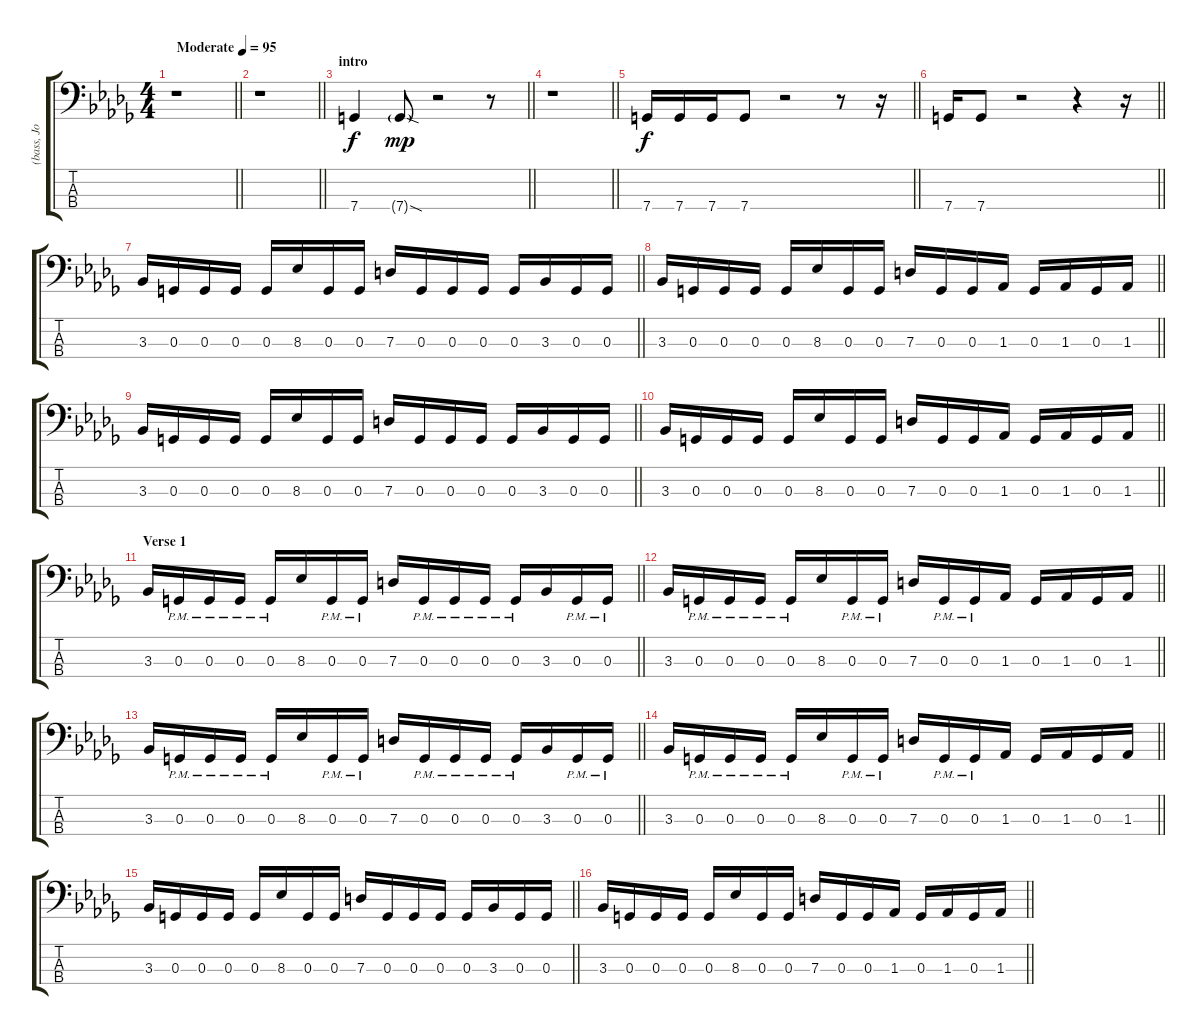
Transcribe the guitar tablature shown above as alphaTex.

\track (" (bass, John Moyer)" " (bass, Jo") {instrument electricbassfinger}
\staff {score tabs}
\tuning (F2 C2 G1 C1) {hide}
\ts (4 4)
\tempo (95 "Moderate")
\clef f4
\barLineRight lightlight
\ks db
r.1{dy f instrument electricbassfinger} |
\barLineRight lightlight
r.1 |
\section ("" "intro")
\barLineRight lightlight
7.4.4{volume 16} 7.4{sod g}.8{dy mp} r.2 r.8 |
\barLineRight lightlight
r.1 |
\barLineRight lightlight
7.4.16{dy f} 7.4.16 7.4.16 7.4.8 r.2 r.8 r.16 |
\barLineRight lightlight
7.4.16 7.4.8 r.2 r.4 r.16 |
\barLineRight lightlight
3.3.16{volume 13} 0.3.16 0.3.16 0.3.16 0.3.16 8.3.16 0.3.16 0.3.16 7.3.16 0.3.16 0.3.16 0.3.16 0.3.16 3.3.16 0.3.16 0.3.16 |
\barLineRight lightlight
3.3.16 0.3.16 0.3.16 0.3.16 0.3.16 8.3.16 0.3.16 0.3.16 7.3.16 0.3.16 0.3.16 1.3.16 0.3.16 1.3.16 0.3.16 1.3.16 |
\barLineRight lightlight
3.3.16 0.3.16 0.3.16 0.3.16 0.3.16 8.3.16 0.3.16 0.3.16 7.3.16 0.3.16 0.3.16 0.3.16 0.3.16 3.3.16 0.3.16 0.3.16 |
\barLineRight lightlight
3.3.16 0.3.16 0.3.16 0.3.16 0.3.16 8.3.16 0.3.16 0.3.16 7.3.16 0.3.16 0.3.16 1.3.16 0.3.16 1.3.16 0.3.16 1.3.16 |
\section ("" "Verse 1")
\barLineRight lightlight
3.3.16 0.3{pm}.16 0.3{pm}.16 0.3{pm}.16 0.3{pm}.16 8.3.16 0.3{pm}.16 0.3{pm}.16 7.3.16 0.3{pm}.16 0.3{pm}.16 0.3{pm}.16 0.3{pm}.16 3.3.16 0.3{pm}.16 0.3{pm}.16 |
\barLineRight lightlight
3.3.16 0.3{pm}.16 0.3{pm}.16 0.3{pm}.16 0.3{pm}.16 8.3.16 0.3{pm}.16 0.3{pm}.16 7.3.16 0.3{pm}.16 0.3{pm}.16 1.3.16 0.3.16 1.3.16 0.3.16 1.3.16 |
\barLineRight lightlight
3.3.16 0.3{pm}.16 0.3{pm}.16 0.3{pm}.16 0.3{pm}.16 8.3.16 0.3{pm}.16 0.3{pm}.16 7.3.16 0.3{pm}.16 0.3{pm}.16 0.3{pm}.16 0.3{pm}.16 3.3.16 0.3{pm}.16 0.3{pm}.16 |
\barLineRight lightlight
3.3.16 0.3{pm}.16 0.3{pm}.16 0.3{pm}.16 0.3{pm}.16 8.3.16 0.3{pm}.16 0.3{pm}.16 7.3.16 0.3{pm}.16 0.3{pm}.16 1.3.16 0.3.16 1.3.16 0.3.16 1.3.16 |
\barLineRight lightlight
3.3.16 0.3.16 0.3.16 0.3.16 0.3.16 8.3.16 0.3.16 0.3.16 7.3.16 0.3.16 0.3.16 0.3.16 0.3.16 3.3.16 0.3.16 0.3.16 |
\barLineRight lightlight
3.3.16 0.3.16 0.3.16 0.3.16 0.3.16 8.3.16 0.3.16 0.3.16 7.3.16 0.3.16 0.3.16 1.3.16 0.3.16 1.3.16 0.3.16 1.3.16
